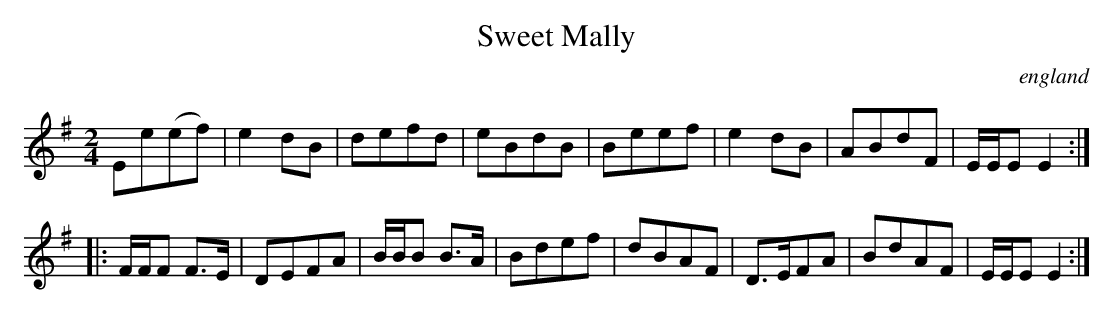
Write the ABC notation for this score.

X:1
T:Sweet Mally
O:england
M:2/4
L:1/8
K:EMin
Ee(ef)   |e2dB|defd     |eBdB|Beef|e2dB |ABdF|E/E/E E2::
F/F/F F>E|DEFA|B/B/B B>A|Bdef|dBAF|D>EFA|BdAF|E/E/E E2:|
